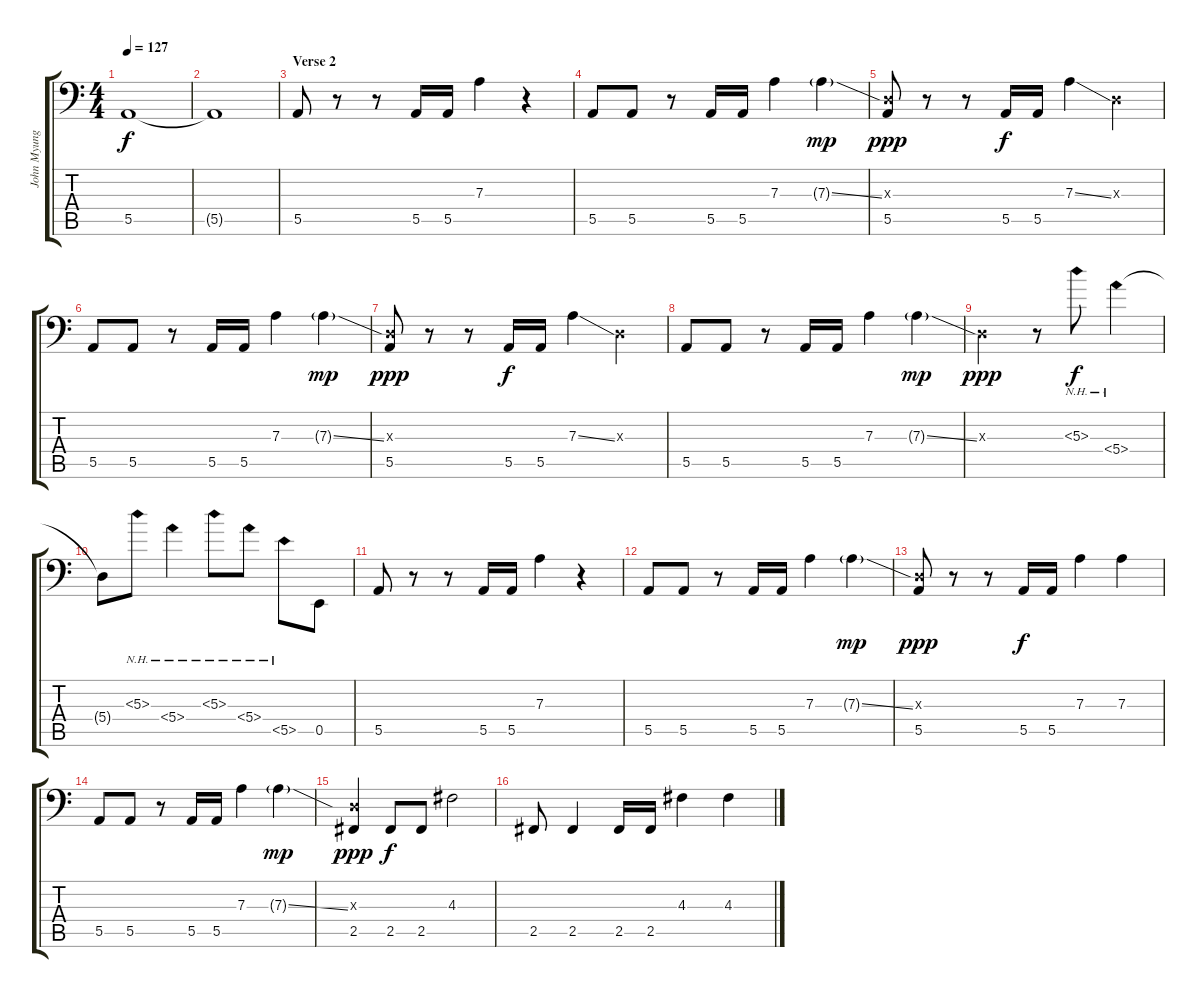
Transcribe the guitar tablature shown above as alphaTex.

\track ("John Myung" "John Myung") {instrument electricbassfinger}
\staff {score tabs}
\tuning (C3 G2 D2 A1 E1 B0) {hide}
\ts (4 4)
\tempo 127
\clef f4
\ks c
5.5.1{dy f} |
5.5{t}.1 |
\section ("" "Verse 2")
5.5.8 r.8 r.8 5.5.16 5.5.16 7.3.4 r.4 |
5.5.8 5.5.8 r.8 5.5.16 5.5.16 7.3.4 7.3{ss g}.4{dy mp} |
(0.3{x} 5.5).8{dy ppp} r.8 r.8 5.5.16{dy f} 5.5.16 7.3{ss}.4 0.3{x}.4 |
5.5.8 5.5.8 r.8 5.5.16 5.5.16 7.3.4 7.3{ss g}.4{dy mp} |
(0.3{x} 5.5).8{dy ppp} r.8 r.8 5.5.16{dy f} 5.5.16 7.3{ss}.4 0.3{x}.4 |
5.5.8 5.5.8 r.8 5.5.16 5.5.16 7.3.4 7.3{ss g}.4{dy mp} |
0.3{x}.2{dy ppp} r.8 5.3{nh}.8{dy f} 5.4{nh}.4 |
5.4{t}.8 5.3{nh}.8 5.4{nh}.4 5.3{nh}.8 5.4{nh}.8 5.5{nh}.8 0.5.8 |
5.5.8 r.8 r.8 5.5.16 5.5.16 7.3.4 r.4 |
5.5.8 5.5.8 r.8 5.5.16 5.5.16 7.3.4 7.3{ss g}.4{dy mp} |
(0.3{x} 5.5).8{dy ppp} r.8 r.8 5.5.16{dy f} 5.5.16 7.3.4 7.3.4 |
5.5.8 5.5.8 r.8 5.5.16 5.5.16 7.3.4 7.3{ss g}.4{dy mp} |
(0.3{x} 2.5).4{dy ppp} 2.5.8{dy f} 2.5.8 4.3.2 |
2.5.8 2.5.4 2.5.16 2.5.16 4.3.4 4.3.4
